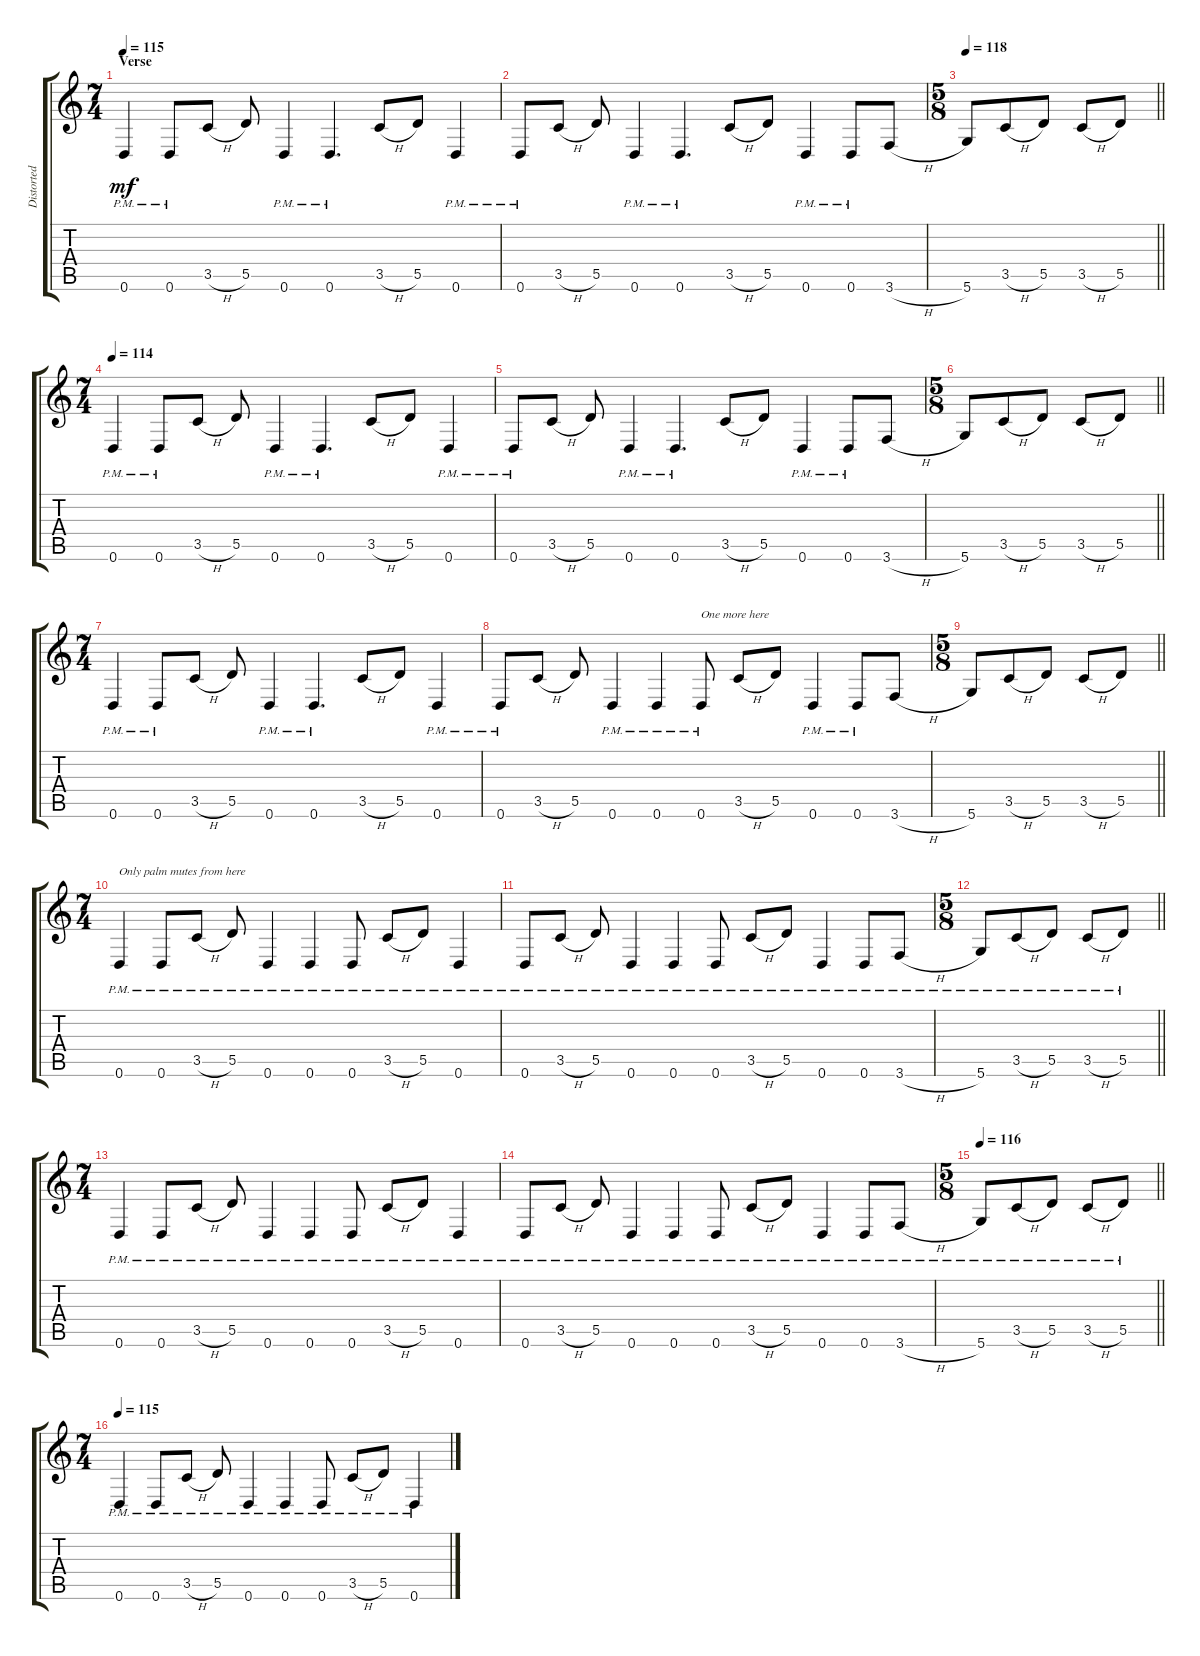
\track ("Distorted Center Guitar" "Distorted ") {instrument distortionguitar}
\staff {score tabs}
\tuning (E4 B3 G3 D3 A2 D2) {hide}
\ts (7 4)
\section ("" "Verse")
\tempo 115
\clef g2
\ks c
0.6{pm}.4{dy mf} 0.6{pm}.8 3.5{h}.8 5.5.8 0.6{pm}.4 0.6{pm}.4{d} 3.5{h}.8 5.5.8 0.6{pm}.4 |
0.6{pm}.8 3.5{h}.8 5.5.8 0.6{pm}.4 0.6{pm}.4{d} 3.5{h}.8 5.5.8 0.6{pm}.4 0.6{pm}.8 3.6{h}.8 |
\ts (5 8)
\tempo 118
\barLineRight lightlight
5.6.8 3.5{h}.8 5.5.8 3.5{h}.8 5.5.8 |
\ts (7 4)
\tempo 114
0.6{pm}.4 0.6{pm}.8 3.5{h}.8 5.5.8 0.6{pm}.4 0.6{pm}.4{d} 3.5{h}.8 5.5.8 0.6{pm}.4 |
0.6{pm}.8 3.5{h}.8 5.5.8 0.6{pm}.4 0.6{pm}.4{d} 3.5{h}.8 5.5.8 0.6{pm}.4 0.6{pm}.8 3.6{h}.8 |
\ts (5 8)
\barLineRight lightlight
5.6.8 3.5{h}.8 5.5.8 3.5{h}.8 5.5.8 |
\ts (7 4)
0.6{pm}.4 0.6{pm}.8 3.5{h}.8 5.5.8 0.6{pm}.4 0.6{pm}.4{d} 3.5{h}.8 5.5.8 0.6{pm}.4 |
0.6{pm}.8 3.5{h}.8 5.5.8 0.6{pm}.4 0.6{pm}.4 0.6{pm}.8{txt "One more here"} 3.5{h}.8 5.5.8 0.6{pm}.4 0.6{pm}.8 3.6{h}.8 |
\ts (5 8)
\barLineRight lightlight
5.6.8 3.5{h}.8 5.5.8 3.5{h}.8 5.5.8 |
\ts (7 4)
0.6{pm}.4{txt "Only palm mutes from here"} 0.6{pm}.8 3.5{h pm}.8 5.5{pm}.8 0.6{pm}.4 0.6{pm}.4 0.6{pm}.8 3.5{h pm}.8 5.5{pm}.8 0.6{pm}.4 |
0.6{pm}.8 3.5{h pm}.8 5.5{pm}.8 0.6{pm}.4 0.6{pm}.4 0.6{pm}.8 3.5{h pm}.8 5.5{pm}.8 0.6{pm}.4 0.6{pm}.8 3.6{h pm}.8 |
\ts (5 8)
\barLineRight lightlight
5.6{pm}.8 3.5{h pm}.8 5.5{pm}.8 3.5{h pm}.8 5.5{pm}.8 |
\ts (7 4)
0.6{pm}.4 0.6{pm}.8 3.5{h pm}.8 5.5{pm}.8 0.6{pm}.4 0.6{pm}.4 0.6{pm}.8 3.5{h pm}.8 5.5{pm}.8 0.6{pm}.4 |
0.6{pm}.8 3.5{h pm}.8 5.5{pm}.8 0.6{pm}.4 0.6{pm}.4 0.6{pm}.8 3.5{h pm}.8 5.5{pm}.8 0.6{pm}.4 0.6{pm}.8 3.6{h pm}.8 |
\ts (5 8)
\tempo 116
\barLineRight lightlight
5.6{pm}.8 3.5{h pm}.8 5.5{pm}.8 3.5{h pm}.8 5.5{pm}.8 |
\ts (7 4)
\tempo 115
0.6{pm}.4 0.6{pm}.8 3.5{h pm}.8 5.5{pm}.8 0.6{pm}.4 0.6{pm}.4 0.6{pm}.8 3.5{h pm}.8 5.5{pm}.8 0.6{pm}.4
